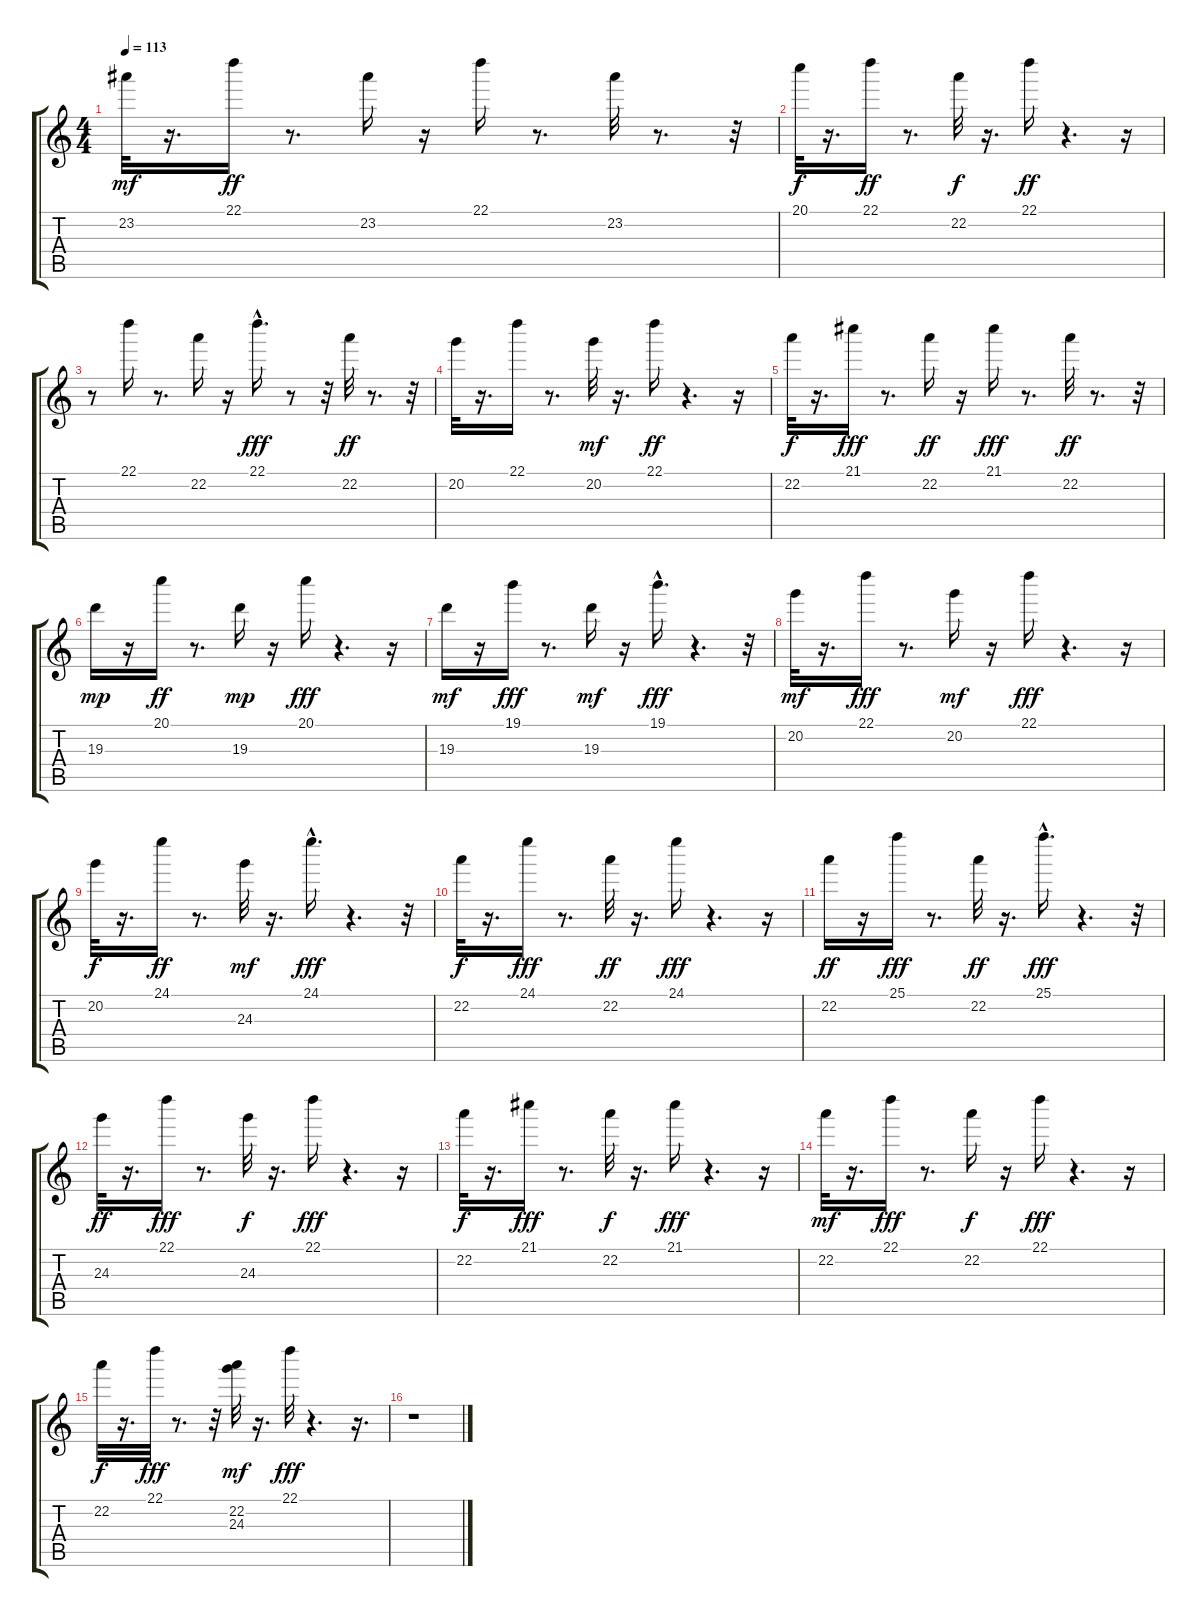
\track "" {instrument electricbassfinger}
\staff {score tabs}
\tuning (E4 B3 G3 D3 A2 E2) {hide}
\ts (4 4)
\tempo 113
\clef g2
\ks c
23.2.32{dy mf} r.16{d} 22.1.16{dy ff} r.8{d} 23.2.16 r.16 22.1.16 r.8{d} 23.2.32 r.8{d} r.32 |
20.1.32{dy f} r.16{d} 22.1.16{dy ff} r.8{d} 22.2.32{dy f} r.16{d} 22.1.16{dy ff} r.4{d} r.16 |
r.8 22.1.16 r.8{d} 22.2.16 r.16 22.1{hac}.16{d dy fff} r.8 r.32 22.2.32{dy ff} r.8{d} r.32 |
20.2.32 r.16{d} 22.1.16 r.8{d} 20.2.32{dy mf} r.16{d} 22.1.16{dy ff} r.4{d} r.16 |
22.2.32{dy f} r.16{d} 21.1.16{dy fff} r.8{d} 22.2.16{dy ff} r.16 21.1.16{dy fff} r.8{d} 22.2.32{dy ff} r.8{d} r.32 |
19.3.16{dy mp} r.16 20.1.16{dy ff} r.8{d} 19.3.16{dy mp} r.16 20.1.16{dy fff} r.4{d} r.16 |
19.3.16{dy mf} r.16 19.1.16{dy fff} r.8{d} 19.3.16{dy mf} r.16 19.1{hac}.16{d dy fff} r.4{d} r.32 |
20.2.32{dy mf} r.16{d} 22.1.16{dy fff} r.8{d} 20.2.16{dy mf} r.16 22.1.16{dy fff} r.4{d} r.16 |
20.2.32{dy f} r.16{d} 24.1.16{dy ff} r.8{d} 24.3.32{dy mf} r.16{d} 24.1{hac}.16{d dy fff} r.4{d} r.32 |
22.2.32{dy f} r.16{d} 24.1.16{dy fff} r.8{d} 22.2.32{dy ff} r.16{d} 24.1.16{dy fff} r.4{d} r.16 |
22.2.16{dy ff} r.16 25.1.16{dy fff} r.8{d} 22.2.32{dy ff} r.16{d} 25.1{hac}.16{d dy fff} r.4{d} r.32 |
24.3.32{dy ff} r.16{d} 22.1.16{dy fff} r.8{d} 24.3.32{dy f} r.16{d} 22.1.16{dy fff} r.4{d} r.16 |
22.2.32{dy f} r.16{d} 21.1.16{dy fff} r.8{d} 22.2.32{dy f} r.16{d} 21.1.16{dy fff} r.4{d} r.16 |
22.2.32{dy mf} r.16{d} 22.1.16{dy fff} r.8{d} 22.2.16{dy f} r.16 22.1.16{dy fff} r.4{d} r.16 |
22.2.32{dy f} r.16{d} 22.1.32{dy fff} r.8{d} r.32 (22.2 24.3).32{dy mf} r.16{d} 22.1.32{dy fff} r.4{d} r.16{d} |
r.1
